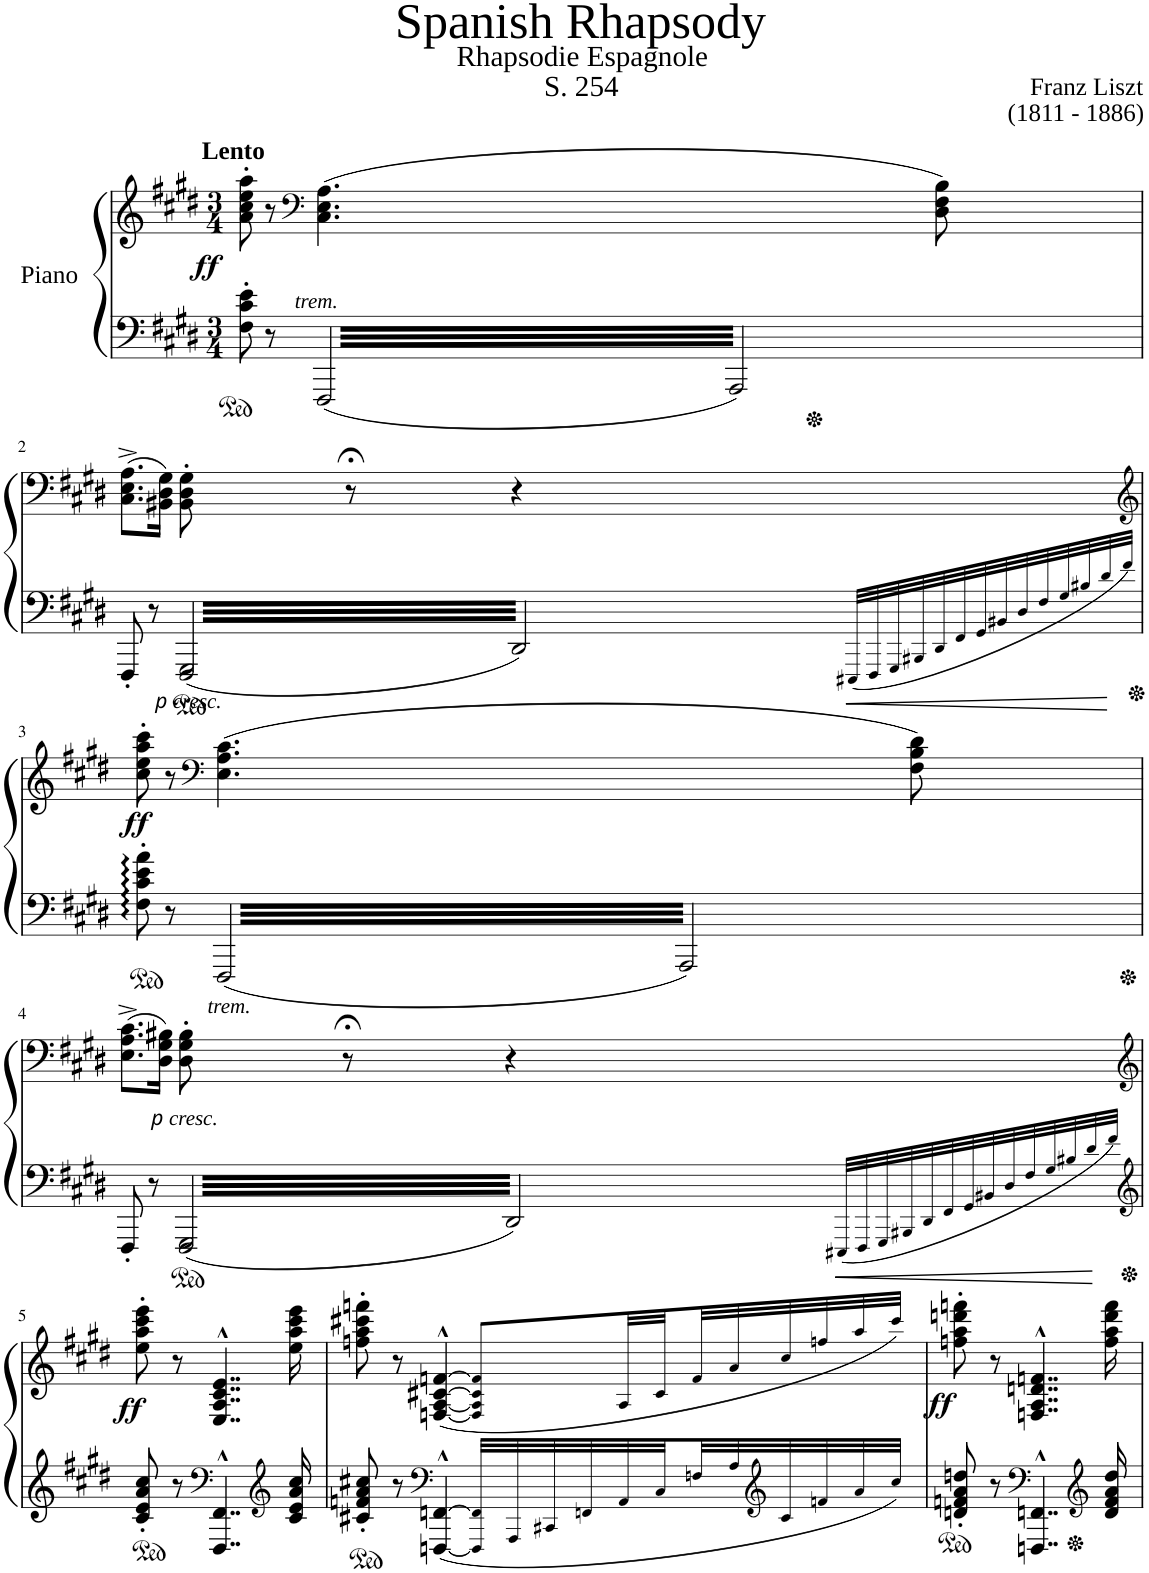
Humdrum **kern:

**kern	**kern	**dynam
*part1	*part1	*part1
*staff2	*staff1	*staff1/2
*I"Piano	*	*
*I'Pno	*	*
*clefF4	*clefG2	*
*k[f#c#g#d#]	*k[f#c#g#d#]	*
*M3/4	*M3/4	*
=1	=1	=1
*^	*	*
!	!	!LO:TX:a:B:t=Lento	!
!	!	!	!LO:DY:b
8F#\' 8c#\' 8e\'	4ryy	8a\' 8cc#\' 8ee\' 8aa\'	ff
8r	.	8r	.
*	*	*clefF4	*
!	!	!	!LO:DY:b
6.FFF#/	64FFF#!	(4.C#\ 4.E\ 4.A\	other-dynamics
.	64AAA!	.	.
.	64FFF#!	.	.
.	64AAA!	.	.
.	64FFF#!	.	.
.	64AAA!	.	.
.	64FFF#!	.	.
.	64AAA!	.	.
.	64FFF#!	.	.
.	64AAA!	.	.
.	64FFF#!	.	.
.	64AAA!	.	.
.	64FFF#!	.	.
.	64AAA!	.	.
.	64FFF#!	.	.
.	64AAA!	.	.
6.AAA/	64FFF#!	.	.
.	64AAA!	.	.
.	64FFF#!	.	.
.	64AAA!	.	.
.	64FFF#!	.	.
.	64AAA!	.	.
.	64FFF#!	.	.
.	64AAA!	.	.
.	64FFF#!	8D#\ 8F#\ 8B\)	.
.	64AAA!	.	.
.	64FFF#!	.	.
.	64AAA!	.	.
.	64FFF#!	.	.
.	64AAA!	.	.
.	64FFF#!	.	.
.	64AAA!	.	.
!!LO:LB:g=z
=2	=2	=2	=2
8FFF#'/	4ryy	(8.C#\^ 8.E\^ 8.A\^L	.
8r	.	.	.
.	.	16BB#X\ 16D#\ 16G#\Jk)	.
!	!	!	!LO:DY:b=2
6.FFF#/ 6.GGG#/	64FFF#! 64GGG#!	8BB#\' 8D#\' 8G#\'	other-dynamics
.	64DD#!	.	.
.	64FFF#! 64GGG#!	.	.
.	64DD#!	.	.
.	64FFF#! 64GGG#!	.	.
.	64DD#!	.	.
.	64FFF#! 64GGG#!	.	.
.	64DD#!	.	.
.	64FFF#! 64GGG#!	8r;<	.
.	64DD#!	.	.
.	64FFF#! 64GGG#!	.	.
.	64DD#!	.	.
.	64FFF#! 64GGG#!	.	.
.	64DD#!	.	.
.	64FFF#! 64GGG#!	.	.
.	64DD#!	.	.
6.DD#/	64FFF#! 64GGG#!	4r	.
.	64DD#!	.	.
.	64FFF#! 64GGG#!	.	.
.	64DD#!	.	.
.	64FFF#! 64GGG#!	.	.
.	64DD#!	.	.
.	64FFF#! 64GGG#!	.	.
.	64DD#!	.	.
.	64FFF#! 64GGG#!	.	.
.	64DD#!	.	.
.	64FFF#! 64GGG#!	.	.
.	64DD#!	.	.
.	64FFF#! 64GGG#!	.	.
.	64DD#!	.	.
.	64FFF#! 64GGG#!	.	.
.	64DD#!	.	.
*	*Xtuplet	*	*
4ryy	56EEE#X!/LLL	4ryy	.
.	56FFF#!/	.	.
.	56GGG#!/	.	.
.	56BBB#X!/	.	.
.	56DD#!/	.	.
.	56FF#!/	.	.
.	56GG#!/	.	.
.	56BB#X!/	.	.
.	56D#!/	.	.
.	56F#!/	.	.
.	56G#!/	.	.
.	56B#X!/	.	.
.	56d#!/	.	.
.	56f#!/JJJ	.	.
!!LO:LB:g=z
=3	=3	=3	=3
*	*	*clefG2	*
!	!	!	!LO:DY:b
8F#\' 8c#\' 8e\' 8a\'	4ryy	8cc#\' 8ee\' 8aa\' 8ccc#\'	ff
8r	.	8r	.
*	*	*clefF4	*
!	!	!	!LO:DY:b=2
6.FFF#/	64FFF#!	(4.E\ 4.A\ 4.c#\	other-dynamics
.	64AAA!	.	.
.	64FFF#!	.	.
.	64AAA!	.	.
.	64FFF#!	.	.
.	64AAA!	.	.
.	64FFF#!	.	.
.	64AAA!	.	.
.	64FFF#!	.	.
.	64AAA!	.	.
.	64FFF#!	.	.
.	64AAA!	.	.
.	64FFF#!	.	.
.	64AAA!	.	.
.	64FFF#!	.	.
.	64AAA!	.	.
6.AAA/	64FFF#!	.	.
.	64AAA!	.	.
.	64FFF#!	.	.
.	64AAA!	.	.
.	64FFF#!	.	.
.	64AAA!	.	.
.	64FFF#!	.	.
.	64AAA!	.	.
.	64FFF#!	8F#\ 8B\ 8d#\)	.
.	64AAA!	.	.
.	64FFF#!	.	.
.	64AAA!	.	.
.	64FFF#!	.	.
.	64AAA!	.	.
.	64FFF#!	.	.
.	64AAA!	.	.
!!LO:LB:g=z
=4	=4	=4	=4
8FFF#'/	4ryy	(8.E\^ 8.A\^ 8.c#\^L	.
8r	.	.	.
.	.	16D#\ 16G#\ 16B#X\Jk)	.
!	!	!	!LO:DY:b
6.FFF#/ 6.GGG#/	64FFF#! 64GGG#!	8D#\' 8G#\' 8B#\'	other-dynamics
.	64DD#!	.	.
.	64FFF#! 64GGG#!	.	.
.	64DD#!	.	.
.	64FFF#! 64GGG#!	.	.
.	64DD#!	.	.
.	64FFF#! 64GGG#!	.	.
.	64DD#!	.	.
.	64FFF#! 64GGG#!	8r;<	.
.	64DD#!	.	.
.	64FFF#! 64GGG#!	.	.
.	64DD#!	.	.
.	64FFF#! 64GGG#!	.	.
.	64DD#!	.	.
.	64FFF#! 64GGG#!	.	.
.	64DD#!	.	.
6.DD#/	64FFF#! 64GGG#!	4r	.
.	64DD#!	.	.
.	64FFF#! 64GGG#!	.	.
.	64DD#!	.	.
.	64FFF#! 64GGG#!	.	.
.	64DD#!	.	.
.	64FFF#! 64GGG#!	.	.
.	64DD#!	.	.
.	64FFF#! 64GGG#!	.	.
.	64DD#!	.	.
.	64FFF#! 64GGG#!	.	.
.	64DD#!	.	.
.	64FFF#! 64GGG#!	.	.
.	64DD#!	.	.
.	64FFF#! 64GGG#!	.	.
.	64DD#!	.	.
4ryy	56EEE#X!/LLL	4ryy	.
.	56FFF#!/	.	.
.	56GGG#!/	.	.
.	56BBB#X!/	.	.
.	56DD#!/	.	.
.	56FF#!/	.	.
.	56GG#!/	.	.
.	56BB#X!/	.	.
.	56D#!/	.	.
.	56F#!/	.	.
.	56G#!/	.	.
.	56B#X!/	.	.
.	56d#!/	.	.
.	56f#!/JJJ	.	.
*v	*v	*	*
!!LO:LB:g=z
=5	=5	=5
*clefG2	*clefG2	*
*^	*	*
!	!	!	!LO:DY:b
*v	*v	*	*
8c#/' 8e/' 8a/' 8cc#/'	8ee\' 8aa\' 8ccc#\' 8eee\'	ff
8r	8r	.
*clefF4	*	*
4..FFF#/^^ 4..FF#/^^	4..E/^^ 4..A/^^ 4..c#/^^ 4..e/^^	.
*clefG2	*	*
16c#/ 16e/ 16a/ 16cc#/	16ee\ 16aa\ 16ccc#\ 16eee\	.
=6	=6	=6
8c#X/' 8fn/' 8a/' 8cc#X/'	8ffn\' 8aa\' 8ccc#X\' 8fffn\'	.
8r	8r	.
*clefF4	*	*
[4FFFn/^^ [4FFn/^^	([4Fn/^^ [4A/^^ [4c#X/^^ [4fn/^^	.
*	*Xtuplet	*
48FFF!/] 48FF!/]LLL	12F!/] 12A!/] 12c#!/] 12f!/]L	.
48AAA!/	.	.
48CC#X!/	.	.
48FFn!/	.	.
48AA!/	48A!/LL	.
48C#!/	48c#!/	.
48Fn!/	48f!/	.
48A!/	48a!/	.
*clefG2	*	*
48c#!/	48cc#!/	.
48fn!/	48ffn!/	.
48a!/	48aa!/	.
48cc#!/JJJ	48ccc#!/JJJ)	.
=7	=7	=7
!	!	!LO:DY:b
8dn/' 8fn/' 8a/' 8ddn/'	8ffn\' 8aa\' 8dddn\' 8fffn\'	ff
8r	8r	.
*clefF4	*	*
4..FFFn/^^ 4..FFn/^^	4..Fn/^^ 4..A/^^ 4..dn/^^ 4..fn/^^	.
*clefG2	*	*
16d/ 16f/ 16a/ 16dd/	16ff\ 16aa\ 16ddd\ 16fff\	.
=	=	=
*-	*-	*-
